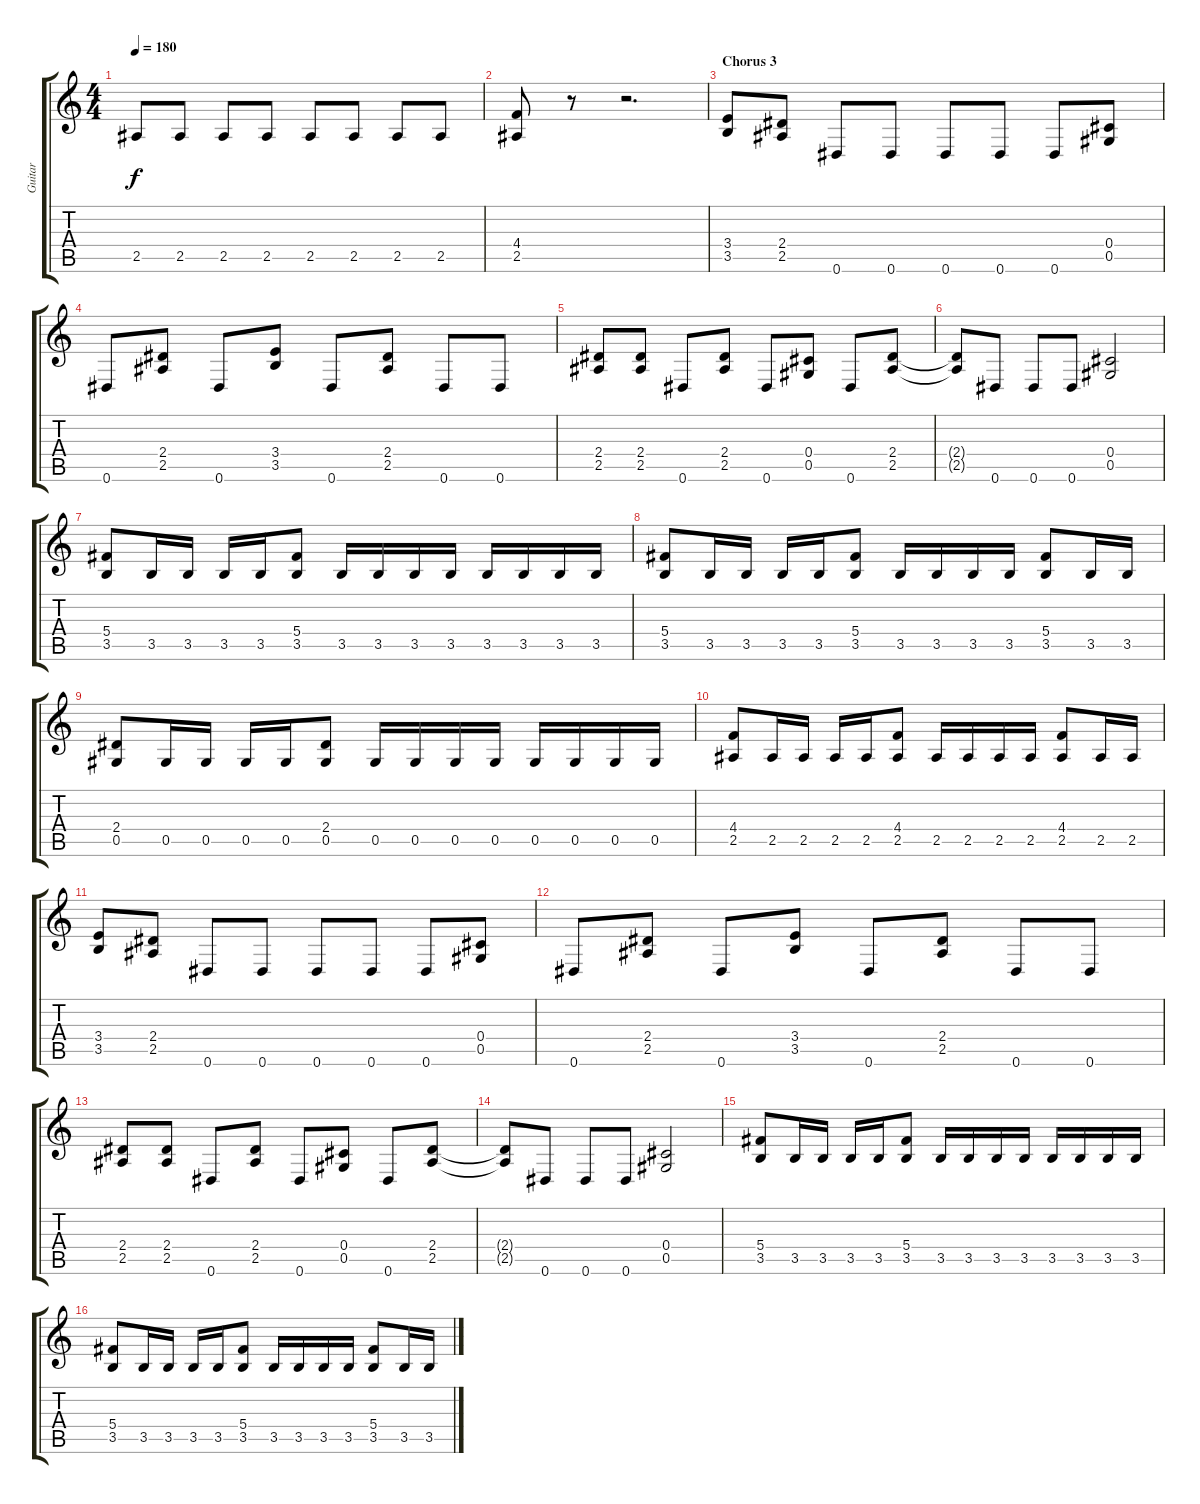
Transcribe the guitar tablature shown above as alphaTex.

\track ("Guitar" "Guitar") {instrument distortionguitar}
\staff {score tabs}
\tuning (Eb4 Bb3 Gb3 Db3 Ab2 Eb2) {hide}
\ts (4 4)
\tempo 180
\clef g2
\ks c
2.5.8{dy f} 2.5.8 2.5.8 2.5.8 2.5.8 2.5.8 2.5.8 2.5.8 |
(4.4 2.5).8 r.8 r.2{d} |
\section ("" "Chorus 3")
(3.4 3.5).8 (2.4 2.5).8 0.6.8 0.6.8 0.6.8 0.6.8 0.6.8 (0.4 0.5).8 |
0.6.8 (2.4 2.5).8 0.6.8 (3.4 3.5).8 0.6.8 (2.4 2.5).8 0.6.8 0.6.8 |
(2.4 2.5).8 (2.4 2.5).8 0.6.8 (2.4 2.5).8 0.6.8 (0.4 0.5).8 0.6.8 (2.4 2.5).8 |
(2.4{t} 2.5{t}).8 0.6.8 0.6.8 0.6.8 (0.4 0.5).2 |
(5.4 3.5).8 3.5.16 3.5.16 3.5.16 3.5.16 (5.4 3.5).8 3.5.16 3.5.16 3.5.16 3.5.16 3.5.16 3.5.16 3.5.16 3.5.16 |
(5.4 3.5).8 3.5.16 3.5.16 3.5.16 3.5.16 (5.4 3.5).8 3.5.16 3.5.16 3.5.16 3.5.16 (5.4 3.5).8 3.5.16 3.5.16 |
(2.4 0.5).8 0.5.16 0.5.16 0.5.16 0.5.16 (2.4 0.5).8 0.5.16 0.5.16 0.5.16 0.5.16 0.5.16 0.5.16 0.5.16 0.5.16 |
(4.4 2.5).8 2.5.16 2.5.16 2.5.16 2.5.16 (4.4 2.5).8 2.5.16 2.5.16 2.5.16 2.5.16 (4.4 2.5).8 2.5.16 2.5.16 |
(3.4 3.5).8 (2.4 2.5).8 0.6.8 0.6.8 0.6.8 0.6.8 0.6.8 (0.4 0.5).8 |
0.6.8 (2.4 2.5).8 0.6.8 (3.4 3.5).8 0.6.8 (2.4 2.5).8 0.6.8 0.6.8 |
(2.4 2.5).8 (2.4 2.5).8 0.6.8 (2.4 2.5).8 0.6.8 (0.4 0.5).8 0.6.8 (2.4 2.5).8 |
(2.4{t} 2.5{t}).8 0.6.8 0.6.8 0.6.8 (0.4 0.5).2 |
(5.4 3.5).8 3.5.16 3.5.16 3.5.16 3.5.16 (5.4 3.5).8 3.5.16 3.5.16 3.5.16 3.5.16 3.5.16 3.5.16 3.5.16 3.5.16 |
(5.4 3.5).8 3.5.16 3.5.16 3.5.16 3.5.16 (5.4 3.5).8 3.5.16 3.5.16 3.5.16 3.5.16 (5.4 3.5).8 3.5.16 3.5.16
